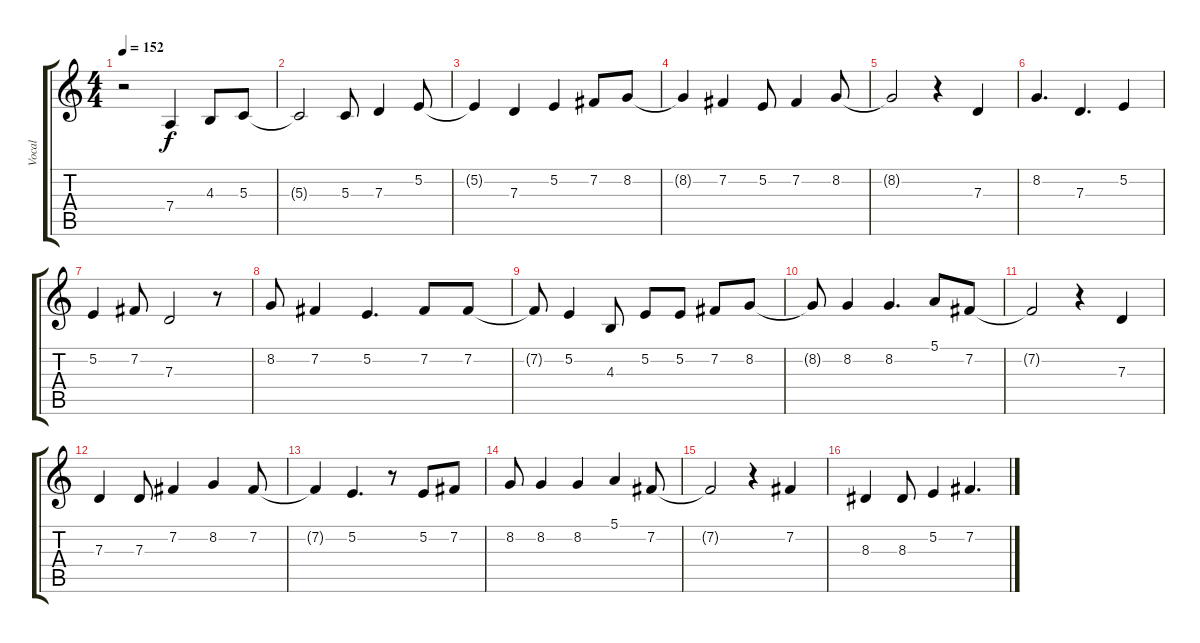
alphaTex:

\track ("Vocal" "Vocal") {instrument tenorsax}
\staff {score tabs}
\tuning (E4 B3 G3 D3 A2 E2) {hide}
\ts (4 4)
\tempo 152
\clef g2
\ks c
r.2{dy f} 7.4.4 4.3.8 5.3.8 |
5.3{t}.2 5.3.8 7.3.4 5.2.8 |
5.2{t}.4 7.3.4 5.2.4 7.2.8 8.2.8 |
8.2{t}.4 7.2.4 5.2.8 7.2.4 8.2.8 |
8.2{t}.2 r.4 7.3.4 |
8.2.4{d} 7.3.4{d} 5.2.4 |
5.2.4 7.2.8 7.3.2 r.8 |
8.2.8 7.2.4 5.2.4{d} 7.2.8 7.2.8 |
7.2{t}.8 5.2.4 4.3.8 5.2.8 5.2.8 7.2.8 8.2.8 |
8.2{t}.8 8.2.4 8.2.4{d} 5.1.8 7.2.8 |
7.2{t}.2 r.4 7.3.4 |
7.3.4 7.3.8 7.2.4 8.2.4 7.2.8 |
7.2{t}.4 5.2.4{d} r.8 5.2.8 7.2.8 |
8.2.8 8.2.4 8.2.4 5.1.4 7.2.8 |
7.2{t}.2 r.4 7.2.4 |
8.3.4 8.3.8 5.2.4 7.2.4{d}
